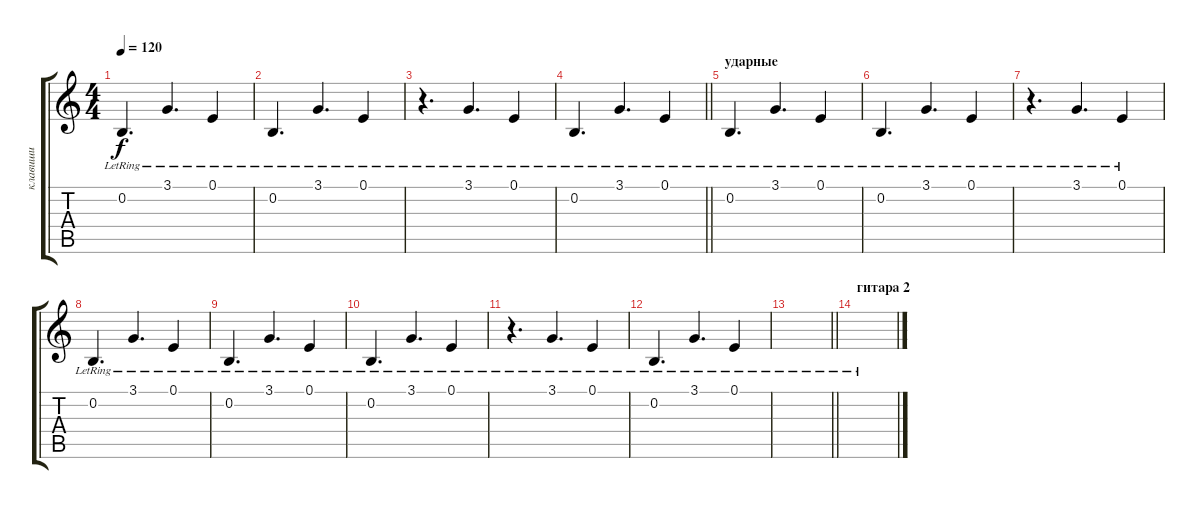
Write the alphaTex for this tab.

\track ("клавиши" "клавиши") {instrument electricgrandpiano}
\staff {score tabs}
\tuning (E4 B3 G3 D3 A2 E2) {hide}
\ts (4 4)
\tempo 120
\clef g2
\ks c
0.2{lr}.4{d dy f} 3.1{lr}.4{d} 0.1{lr}.4 |
0.2{lr}.4{d} 3.1{lr}.4{d} 0.1{lr}.4 |
r.4{d} 3.1{lr}.4{d} 0.1{lr}.4 |
\barLineRight lightlight
0.2{lr}.4{d} 3.1{lr}.4{d} 0.1{lr}.4 |
\section ("" "ударные")
0.2{lr}.4{d volume 9} 3.1{lr}.4{d} 0.1{lr}.4 |
0.2{lr}.4{d} 3.1{lr}.4{d} 0.1{lr}.4 |
r.4{d} 3.1{lr}.4{d} 0.1{lr}.4 |
0.2{lr}.4{d} 3.1{lr}.4{d} 0.1{lr}.4 |
0.2{lr}.4{d} 3.1{lr}.4{d} 0.1{lr}.4 |
0.2{lr}.4{d} 3.1{lr}.4{d} 0.1{lr}.4 |
r.4{d} 3.1{lr}.4{d} 0.1{lr}.4 |
0.2{lr}.4{d} 3.1{lr}.4{d} 0.1{lr}.4 |
\barLineRight lightlight
|
\section ("" "гитара 2")
